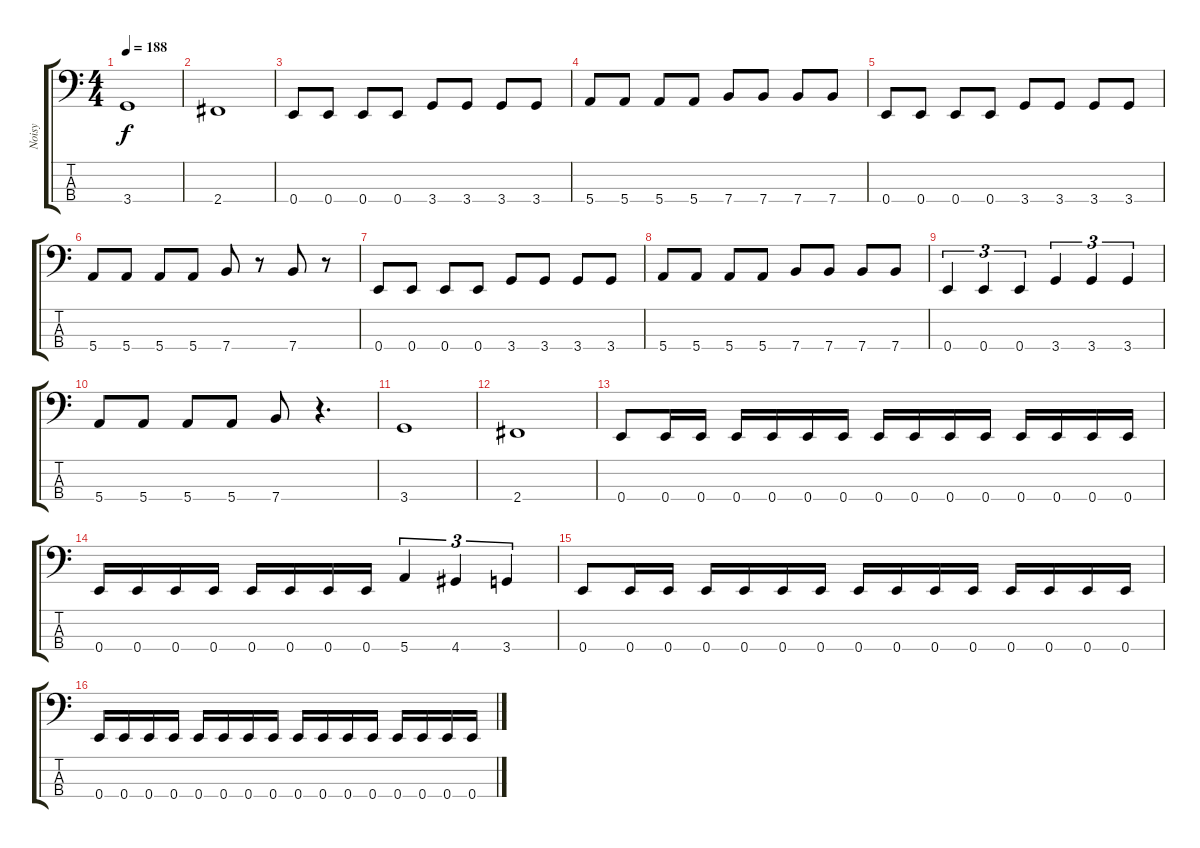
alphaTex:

\track ("Noisy" "Noisy") {instrument electricbasspick}
\staff {score tabs}
\tuning (G2 D2 A1 E1) {hide}
\ts (4 4)
\tempo 188
\clef f4
\ks c
3.4.1{dy f} |
2.4.1 |
0.4.8 0.4.8 0.4.8 0.4.8 3.4.8 3.4.8 3.4.8 3.4.8 |
5.4.8 5.4.8 5.4.8 5.4.8 7.4.8 7.4.8 7.4.8 7.4.8 |
0.4.8 0.4.8 0.4.8 0.4.8 3.4.8 3.4.8 3.4.8 3.4.8 |
5.4.8 5.4.8 5.4.8 5.4.8 7.4.8 r.8 7.4.8 r.8 |
0.4.8 0.4.8 0.4.8 0.4.8 3.4.8 3.4.8 3.4.8 3.4.8 |
5.4.8 5.4.8 5.4.8 5.4.8 7.4.8 7.4.8 7.4.8 7.4.8 |
0.4.4{tu (3 2)} 0.4.4{tu (3 2)} 0.4.4{tu (3 2)} 3.4.4{tu (3 2)} 3.4.4{tu (3 2)} 3.4.4{tu (3 2)} |
5.4.8 5.4.8 5.4.8 5.4.8 7.4.8 r.4{d} |
3.4.1 |
2.4.1 |
0.4.8 0.4.16 0.4.16 0.4.16 0.4.16 0.4.16 0.4.16 0.4.16 0.4.16 0.4.16 0.4.16 0.4.16 0.4.16 0.4.16 0.4.16 |
0.4.16 0.4.16 0.4.16 0.4.16 0.4.16 0.4.16 0.4.16 0.4.16 5.4.4{tu (3 2)} 4.4.4{tu (3 2)} 3.4.4{tu (3 2)} |
0.4.8 0.4.16 0.4.16 0.4.16 0.4.16 0.4.16 0.4.16 0.4.16 0.4.16 0.4.16 0.4.16 0.4.16 0.4.16 0.4.16 0.4.16 |
0.4.16 0.4.16 0.4.16 0.4.16 0.4.16 0.4.16 0.4.16 0.4.16 0.4.16 0.4.16 0.4.16 0.4.16 0.4.16 0.4.16 0.4.16 0.4.16
